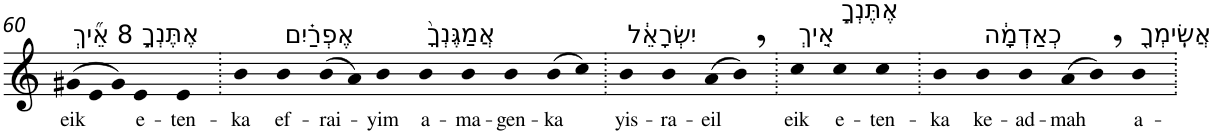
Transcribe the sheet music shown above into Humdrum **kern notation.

**kern	**text
*part1	*part1
*staff1	*staff1
*I"Piano	*
*I'Pno	*
!!LO:PB:g=z
*clefG2	*
*k[]	*
=60	=60
!LO:TX:a:t=8 אֵ֞יךְ	!
!	!LO:LY:b
(>12g#X	eik
12e	.
12g#)	.
!LO:TX:a:t=אֶתֶּנְךָ֣	!
!	!LO:LY:b
4e	e-
!	!LO:LY:b
4e	-ten-
=61.	=61.
!	!LO:LY:b
4b	-ka
!LO:TX:a:t=אֶפְרַ֗יִם	!
!	!LO:LY:b
4b	ef-
!	!LO:LY:b
(>8b	-rai-
8a)	.
!	!LO:LY:b
4b	-yim
!LO:TX:a:t=אֲמַגֶּנְךָ֙	!
!	!LO:LY:b
4b	a-
!	!LO:LY:b
4b	-ma-
!	!LO:LY:b
4b	-gen-
!	!LO:LY:b
(>8b	-ka
8cc)	.
=62.	=62.
!LO:TX:a:t=יִשְׂרָאֵ֔ל	!
!	!LO:LY:b
4b	yis-
!	!LO:LY:b
4b	-ra-
!	!LO:LY:b
(>8a	-eil
8b,)	.
=63.	=63.
!LO:TX:a:t=אֵ֚יךְ	!
!	!LO:LY:b
4cc	eik
!LO:TX:a:t=אֶתֶּנְךָ֣	!
!	!LO:LY:b
4cc	e-
!	!LO:LY:b
4cc	-ten-
=64.	=64.
!	!LO:LY:b
4b	-ka
!LO:TX:a:t=כְאַדְמָ֔ה	!
!	!LO:LY:b
4b	ke-
!	!LO:LY:b
4b	-ad-
!	!LO:LY:b
(>8a	-mah
8b,)	.
!LO:TX:a:t=אֲשִֽׂימְךָ֖	!
!	!LO:LY:b
4b	a-
=.	=.
*-	*-
